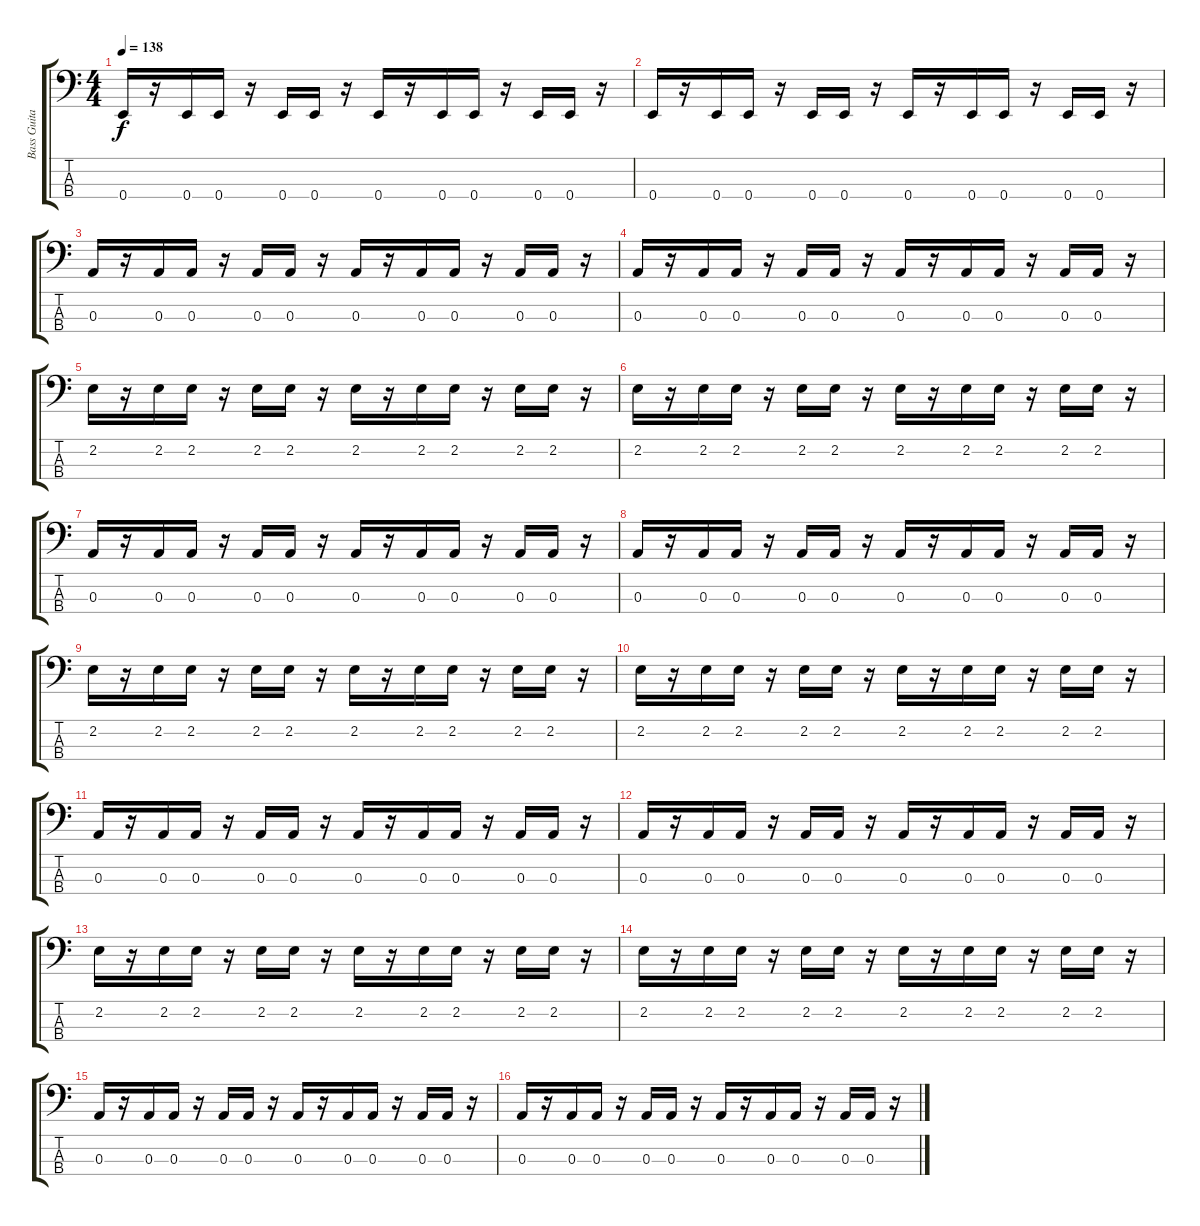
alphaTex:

\track ("Bass Guitar" "Bass Guita") {instrument electricbasspick}
\staff {score tabs}
\tuning (G2 D2 A1 E1) {hide}
\ts (4 4)
\tempo 138
\clef f4
\ks c
0.4.16{dy f} r.16 0.4.16 0.4.16 r.16 0.4.16 0.4.16 r.16 0.4.16 r.16 0.4.16 0.4.16 r.16 0.4.16 0.4.16 r.16 |
0.4.16 r.16 0.4.16 0.4.16 r.16 0.4.16 0.4.16 r.16 0.4.16 r.16 0.4.16 0.4.16 r.16 0.4.16 0.4.16 r.16 |
0.3.16 r.16 0.3.16 0.3.16 r.16 0.3.16 0.3.16 r.16 0.3.16 r.16 0.3.16 0.3.16 r.16 0.3.16 0.3.16 r.16 |
0.3.16 r.16 0.3.16 0.3.16 r.16 0.3.16 0.3.16 r.16 0.3.16 r.16 0.3.16 0.3.16 r.16 0.3.16 0.3.16 r.16 |
2.2.16 r.16 2.2.16 2.2.16 r.16 2.2.16 2.2.16 r.16 2.2.16 r.16 2.2.16 2.2.16 r.16 2.2.16 2.2.16 r.16 |
2.2.16 r.16 2.2.16 2.2.16 r.16 2.2.16 2.2.16 r.16 2.2.16 r.16 2.2.16 2.2.16 r.16 2.2.16 2.2.16 r.16 |
0.3.16 r.16 0.3.16 0.3.16 r.16 0.3.16 0.3.16 r.16 0.3.16 r.16 0.3.16 0.3.16 r.16 0.3.16 0.3.16 r.16 |
0.3.16 r.16 0.3.16 0.3.16 r.16 0.3.16 0.3.16 r.16 0.3.16 r.16 0.3.16 0.3.16 r.16 0.3.16 0.3.16 r.16 |
2.2.16 r.16 2.2.16 2.2.16 r.16 2.2.16 2.2.16 r.16 2.2.16 r.16 2.2.16 2.2.16 r.16 2.2.16 2.2.16 r.16 |
2.2.16 r.16 2.2.16 2.2.16 r.16 2.2.16 2.2.16 r.16 2.2.16 r.16 2.2.16 2.2.16 r.16 2.2.16 2.2.16 r.16 |
0.3.16 r.16 0.3.16 0.3.16 r.16 0.3.16 0.3.16 r.16 0.3.16 r.16 0.3.16 0.3.16 r.16 0.3.16 0.3.16 r.16 |
0.3.16 r.16 0.3.16 0.3.16 r.16 0.3.16 0.3.16 r.16 0.3.16 r.16 0.3.16 0.3.16 r.16 0.3.16 0.3.16 r.16 |
2.2.16 r.16 2.2.16 2.2.16 r.16 2.2.16 2.2.16 r.16 2.2.16 r.16 2.2.16 2.2.16 r.16 2.2.16 2.2.16 r.16 |
2.2.16 r.16 2.2.16 2.2.16 r.16 2.2.16 2.2.16 r.16 2.2.16 r.16 2.2.16 2.2.16 r.16 2.2.16 2.2.16 r.16 |
0.3.16 r.16 0.3.16 0.3.16 r.16 0.3.16 0.3.16 r.16 0.3.16 r.16 0.3.16 0.3.16 r.16 0.3.16 0.3.16 r.16 |
0.3.16 r.16 0.3.16 0.3.16 r.16 0.3.16 0.3.16 r.16 0.3.16 r.16 0.3.16 0.3.16 r.16 0.3.16 0.3.16 r.16
